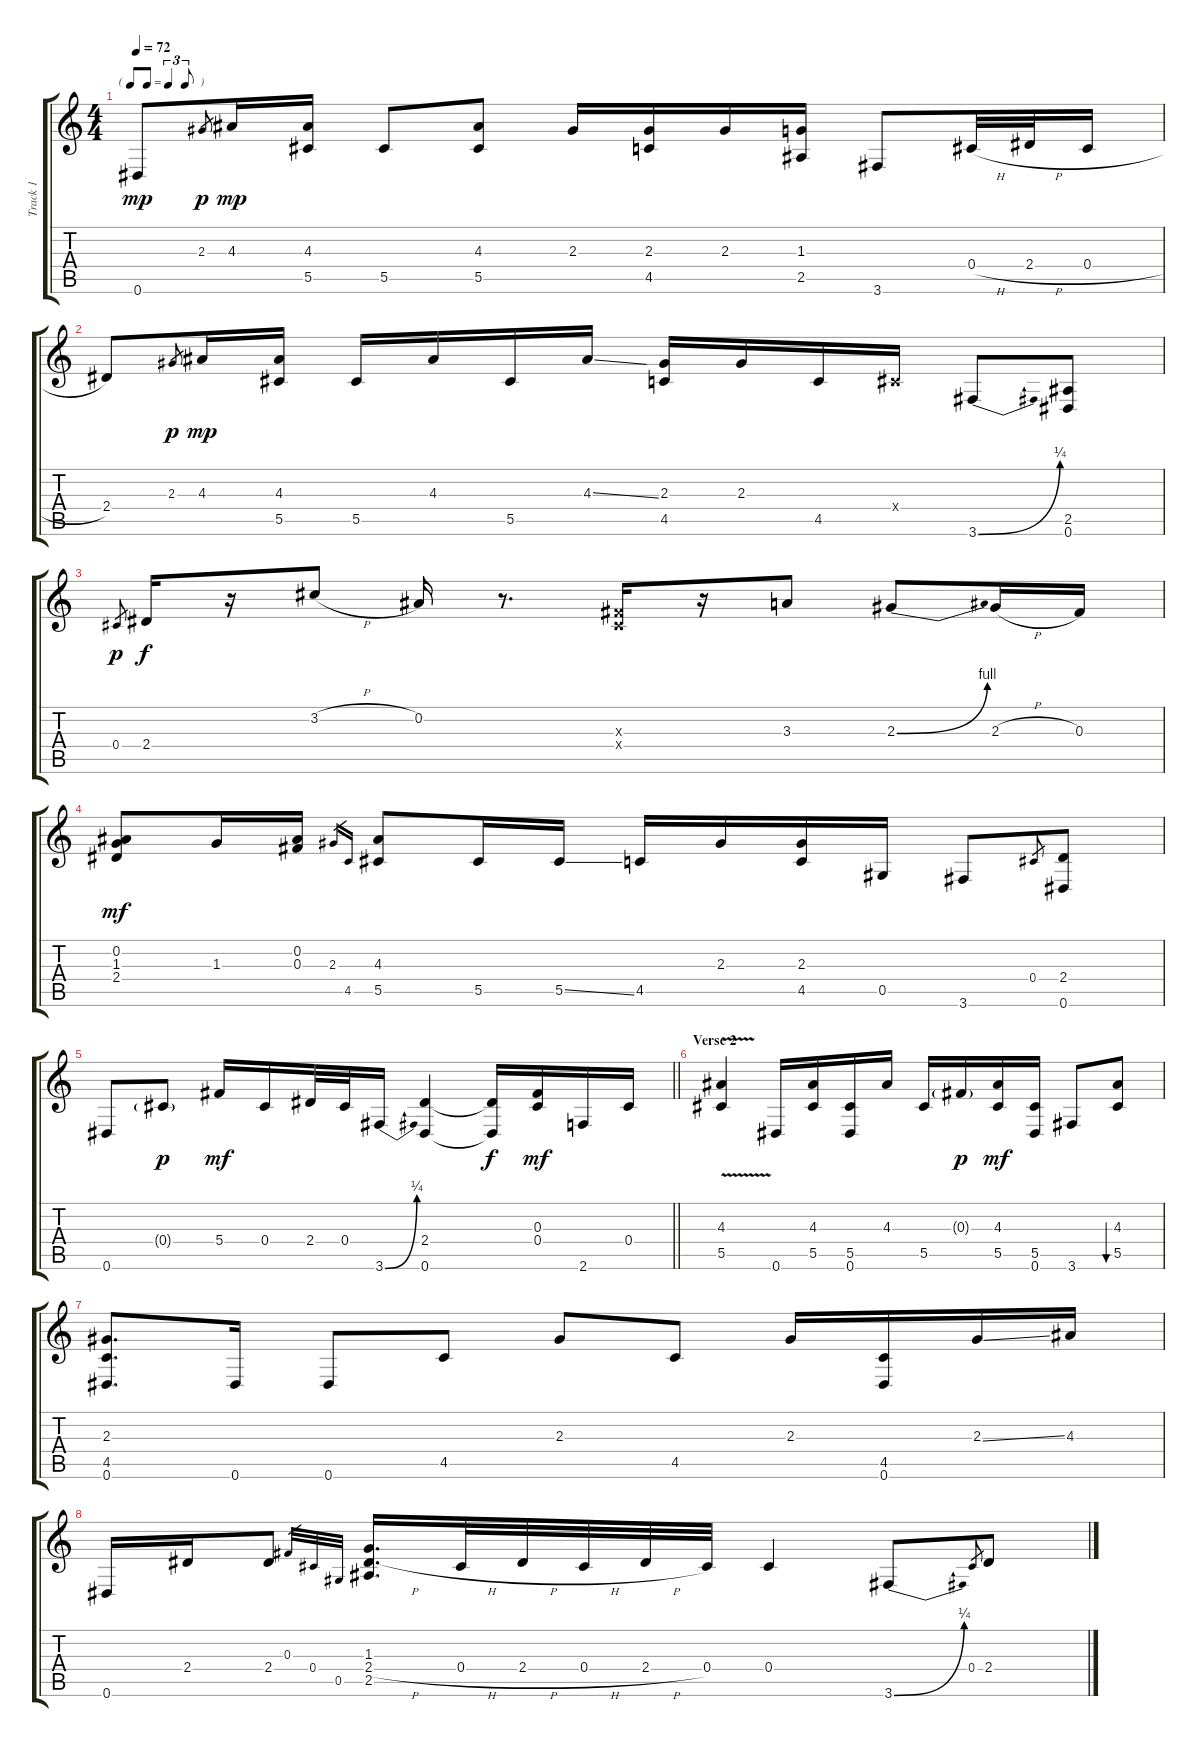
\track ("Track 1" "Track 1") {instrument distortionguitar}
\staff {score tabs}
\tuning (Eb4 Bb3 Gb3 Db3 Ab2 Eb2) {hide}
\ts (4 4)
\tf triplet8th
\tempo 72
\clef g2
\ks c
0.6.8{dy mp} 2.3.8{gr dy p} 4.3.16{dy mp} (4.3 5.5).16 5.5.8 (4.3 5.5).8 2.3.16 (2.3 4.5).16 2.3.16 (1.3 2.5).16 3.6.8 0.4{h}.32 2.4{h}.32 0.4{h}.16 |
2.4.8 2.3.8{gr dy p} 4.3.16{dy mp} (4.3 5.5).16 5.5.16 4.3.16 5.5.16 4.3{ss}.16 (2.3 4.5).16 2.3.16 4.5.16 0.4{x}.16 3.6{be (bend 0 0 60 1)}.8 (2.5 0.6).8 |
0.4.8{gr dy p} 2.4.16{dy f} r.16 3.2{h}.8 0.2.16 r.8{d} (0.3{x} 0.4{x}).16 r.16 3.3.8 2.3{be (bend 0 0 60 4)}.8 2.3{h}.16 0.3.16 |
(0.2 1.3 2.4).8{dy mf} 1.3.16 (0.2 0.3).16 2.3.16{gr} 4.5.16{gr} (4.3 5.5).8 5.5.16 5.5{ss}.16 4.5.16 2.3.16 (2.3 4.5).16 0.5.16 3.6.8 0.4.8{gr} (2.4 0.6).8 |
\barLineRight lightlight
0.6.8 0.4{g}.8{dy p} 5.4.16{dy mf} 0.4.16 2.4.32 0.4.32 3.6{be (bend 0 0 60 1)}.16 (2.4 0.6).4 (2.4{t} 0.6{t}).16{dy f} (0.3 0.4).16{dy mf} 2.6.16 0.4.16 |
\section ("" "Verse 2")
(4.3{v} 5.5{v}).4 0.6.16 (4.3 5.5).16 (5.5 0.6).16 4.3.16 5.5.16 0.3{g}.16{dy p} (4.3 5.5).16{dy mf} (5.5 0.6).16 3.6.8 (4.3 5.5).8{bu 240} |
(2.3 4.5 0.6).8{d} 0.6.16 0.6.8 4.5.8 2.3.8 4.5.8 2.3.16 (4.5 0.6).16 2.3{ss}.16 4.3.16 |
0.6.16 2.4.16 2.4.8 0.3.32{gr} 0.4.32{gr} 0.5.32{gr} (1.3 2.4{h} 2.5).16{d} 0.4{h}.32 2.4{h}.32 0.4{h}.32 2.4{h}.32 0.4.32 0.4.4 3.6{be (bend 0 0 60 1)}.8 0.4.8{gr} 2.4.8
